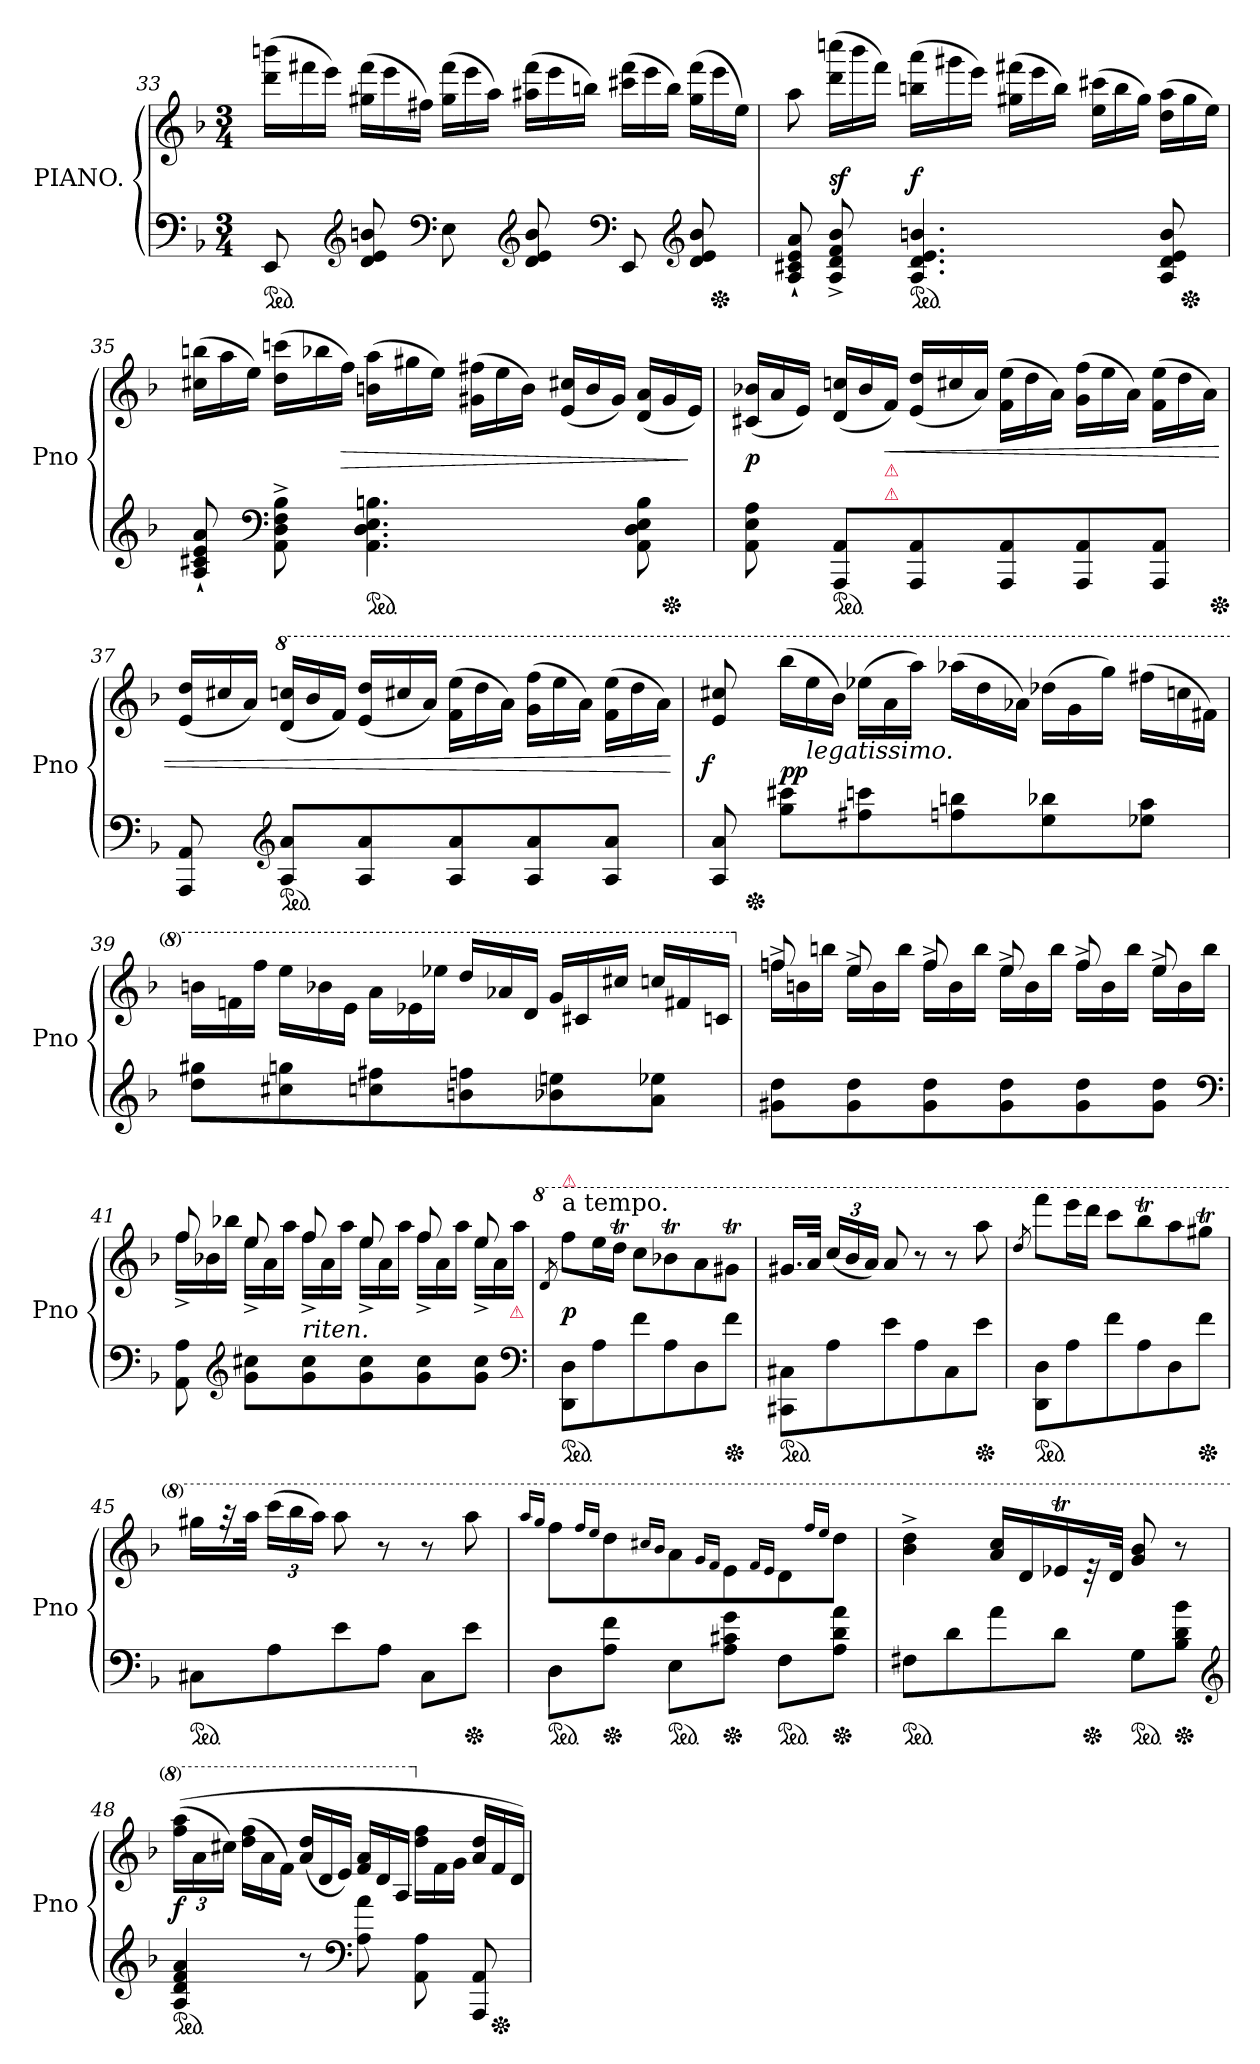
**kern	**kern	**dynam
*part1	*part1	*part1
*staff2	*staff1	*staff1/2
*I" PIANO.	*	*
*I'Pno	*	*
*clefF4	*clefG2	*
*k[b-]	*k[b-]	*
*M3/4	*M3/4	*
*	*Xtuplet	*
*ped	*	*
=33	=33	=33
8EE	(>24ddd\ 24bbbn\LL	.
.	24fff#X	.
.	24eeeJJ)	.
*clefG2	*	*
8d 8e 8bn	(>24gg#X\ 24fff#\LL	.
.	24eee	.
.	24ff#XJJ)	.
*clefF4	*	*
8E	(>24gg#\ 24fff#\LL	.
.	24eee	.
.	24aaJJ)	.
*clefG2	*	*
8d 8e 8b	(>24aa#X\ 24fff#\LL	.
.	24eee	.
.	24bbnJJ)	.
*clefF4	*	*
8EE	(>24ccc#X\ 24fff#\LL	.
.	24eee	.
.	24bbJJ)	.
*clefG2	*	*
8d 8e 8b	(>24gg#\ 24fff#\LL	.
*Xped	*	*
.	24eee	.
.	24eeJJ)	.
=34	=34	=34
8A` 8c#X` 8e` 8a`	8aa\	.
8A^> 8d^> 8f^> 8b-^>	(>24ddd 24ccccnLL	sf
.	24bbb-	.
.	24fffJJ)	.
*ped	*	*
4.A 4.d 4.e 4.bn	(>24bbn 24aaaLL	f
.	24ggg#X	.
.	24eeeJJ)	.
.	(>24gg#X 24fff#XLL	.
.	24eee	.
.	24bbJJ)	.
.	(<24ee 24ccc#XLL	.
.	24bb	.
.	24gg#JJ)	.
8A 8d 8e 8b	(<24dd 24aaLL	.
*Xped	*	*
.	24gg#	.
.	24eeJJ)	.
=35	=35	=35
8A` 8c#X` 8e` 8a`	(>24cc#X 24bbnLL	.
.	24aa	.
.	24eeJJ)	.
*clefF4	*	*
8AA^ 8D^ 8F^ 8B-^	(>24dd 24cccnLL	.
.	24bb-X	.
.	24ffJJ)	>
*ped	*	*
4.AA 4.D 4.E 4.Bn	(>24bn 24aaLL	.
.	24gg#X	.
.	24eeJJ)	.
.	(>24g#X 24ff#XLL	.
.	24ee	.
.	24bJJ)	.
.	(<24e 24cc#XLL	.
.	24b	.
.	24g#JJ)	.
8AA 8D 8E 8B	(<24d 24aLL	.
*Xped	*	*
.	24g#	.
.	24eJJ)	]
=36	=36	=36
8AA 8E 8A	(<24c#X 24b-XLL	p
.	24a	.
.	24eJJ)	.
*ped	*	*
8AAA 8AAL	(<24d 24ccnLL	.
.	24b-	.
!	!LO:TX:b:i:color=crimson:t=⚠	!
!	!LO:TX:b:color=crimson:t=⚠	!
!	!	!LO:HP:b
.	24fJJ)	<
8AAA 8AA	(<24e 24ddLL	.
.	24cc#X	.
.	24aJJ)	.
8AAA 8AA	(>24f 24eeLL	.
.	24dd	.
.	24aJJ)	.
8AAA 8AA	(>24g 24ffLL	.
.	24ee	.
.	24aJJ)	.
8AAA 8AAJ	(>24f 24eeLL	.
.	24dd	.
.	24aJJ)	.
*Xped	*	*
=37	=37	=37
8AAA 8AA	(<24e 24ddLL	.
.	24cc#X	.
.	24aJJ)	.
*clefG2	*	*
*	*8va	*
*ped	*	*
8A 8aL	(<24dd 24cccnLL	.
.	24bb-	.
.	24ffJJ)	.
8A 8a	(<24ee 24dddLL	.
.	24ccc#X	.
.	24aaJJ)	.
8A 8a	(>24ff 24eeeLL	.
.	24ddd	.
.	24aaJJ)	.
8A 8a	(>24gg 24fffLL	.
.	24eee	.
.	24aaJJ)	.
8A 8aJ	(>24ff 24eeeLL	.
.	24ddd	.
.	24aaJJ)	.
.	.	[
=38	=38	=38
!	!	!LO:DY:rj
*	*^	*
8A 8a	8ee 8ccc#X	16ryy	f
*Xped	*	*	*
.	.	2ryy	.
8gg 8ccc#XL	(>24bbb-\LL	.	pp
!	!LO:TX:b:i:t=legatissimo.	!	!
.	24eee	.	.
.	24bb-JJ)	.	.
8ff#X 8cccn	(>24eee-X\LL	.	.
.	24aa	.	.
.	24aaaJJ)	.	.
8ffn 8bbn	(>24aaa-X\LL	.	.
.	24ddd	.	.
.	24aa-XJJ)	.	.
8ee 8bb-X	(>24ddd-X\LL	.	.
.	24gg	.	.
.	.	8.ryy	.
.	24gggJJ)	.	.
8ee-X 8aaJ	(>24fff#X\LL	.	.
.	24cccn	.	.
.	24ff#XJJ)	.	.
*	*v	*v	*
=39	=39	=39
8dd 8gg#XL	24bbnLL	.
.	24ffn	.
.	24fffJJ	.
8cc#X 8ggn	24eee\LL	.
.	24bb-X	.
.	24eeJJ	.
8ccn 8ff#X	24aa\LL	.
.	24ee-X	.
.	24eee-XJJ	.
8bn 8ffn	24ddd/LL	.
.	24aa-X\	.
.	24ddJJ	.
8b-X 8een	24ggLL	.
.	24cc#X	.
.	24ccc#XJJ	.
8a 8ee-XJ	24cccnLL	.
.	24ff#X	.
.	24ccnJJ	.
=40	=40	=40
*	*X8va	*
*	*^	*
8g#X 8ddL	24ffn^<LL	8ffn/	.
.	24bn\	.	.
.	24bbnJJ	.	.
8g# 8dd	24ee^<LL	8ee/	.
.	24b\	.	.
.	24bbJJ	.	.
8g# 8dd	24ff^<LL	8ff/	.
.	24b\	.	.
.	24bbJJ	.	.
8g# 8dd	24ee^<LL	8ee/	.
.	24b\	.	.
.	24bbJJ	.	.
8g# 8dd	24ff^<LL	8ff/	.
.	24b\	.	.
.	24bbJJ	.	.
8g# 8ddJ	24ee^<LL	8ee/	.
.	24b\	.	.
.	24bbJJ	.	.
*clefF4	*	*	*
=41	=41	=41	=41
8AA 8A	8ff	24ff^LL	.
.	.	24b-X	.
.	.	24bb-XJJ	.
*clefG2	*	*	*
8g\ 8cc#X\L	8ee	24ee^LL	.
.	.	24a	.
.	.	24aaJJ	.
!LO:TX:a:i:t=riten.	!	!	!
8g 8cc#	8ff	24ff^LL	.
.	.	24a	.
.	.	24aaJJ	.
8g 8cc#	8ee	24ee^LL	.
.	.	24a	.
.	.	24aaJJ	.
8g 8cc#	8ff	24ff^LL	.
.	.	24a	.
.	.	24aaJJ	.
8g 8cc#J	8ee	24ee^LL	.
.	.	24a	.
!	!	!LO:TX:b:color=crimson:t=⚠	!
.	.	24aaJJ	.
*	*v	*v	*
*clefF4	*	*
=42	=42	=42
*	*8va	*
.	8qdd/	.
!	!LO:TX:a:t=a tempo.	!
!	!LO:TX:a:color=crimson:t=⚠	!
*ped	*	*
8DD 8DL	8fffL	p
8A	16eeeL	.
.	16dddTJJ	.
8f	8cccL	.
8A	8bb-XT\	.
8D	8aa	.
*Xped	*	*
8fJ	8gg#XtJ	.
=43	=43	=43
*ped	*	*
8CC#X 8C#XL	16.gg#XLL	.
.	32aaJJk	.
*	*tuplet	*
8A	(<24ccc/LL	.
.	24bb-	.
.	24aaJJ)	.
8e	8aa	.
8A	8r	.
8C#	8r	.
*Xped	*	*
8eJ	8aaa\	.
=44	=44	=44
.	8qddd/	.
*ped	*	*
8DD 8DL	8ffffL	.
8A	16eeeeL	.
.	16ddddJJ	.
8f	8ccccL	.
8A	8bbb-T	.
8D	8aaa	.
*Xped	*	*
8fJ	8ggg#XtJ	.
=45	=45	=45
*ped	*	*
8C#XL	16ggg#XLL	.
.	32rggg	.
.	32aaaJJk	.
8A	(>24ccccLL	.
.	24bbb-	.
.	24aaaJJ)	.
8e	8aaa	.
8AJ	8r	.
8C#L	8r	.
*Xped	*	*
8eJ	8aaa	.
=46	=46	=46
.	16qqaaa/LL	.
.	16qqggg/JJ	.
*^	*	*
*ped	*	*	*
8DL	4D	8fff\L	.
.	.	16qqfff/LL	.
.	.	16qqeee/JJ	.
*Xped	*	*	*
8A\ 8f\J	.	8ddd	.
.	.	16qqccc#X/LL	.
.	.	16qqbb-/JJ	.
*ped	*	*	*
8EL	4E	8aa	.
.	.	16qqgg/LL	.
.	.	16qqff/JJ	.
*Xped	*	*	*
8A\ 8c#X\ 8g\J	.	8ee	.
.	.	16qqff/LL	.
.	.	16qqee/JJ	.
*ped	*	*	*
8FL	4F	8dd	.
.	.	16qqfff/LL	.
.	.	16qqeee/JJ	.
*Xped	*	*	*
8A\ 8d\ 8a\J	.	8dddJ	.
*v	*v	*	*
=47	=47	=47
*ped	*	*
8F#XL	4bb-^ 4ddd^	.
8d	.	.
8a	16aa 16cccLL	.
.	16dd	.
8dJ	16ee-XT	.
*Xped	*	*
.	32rdd	.
.	32ddJJk	.
*ped	*	*
8GL	8gg 8bb-	.
*Xped	*	*
8B- 8d 8b-J	8r	.
*clefG2	*	*
=48	=48	=48
*ped	*	*
4A 4d 4f 4a	(>(>24fff 24aaaLL	f
.	24aa	.
.	24ccc#XJJ)	.
*	*Xtuplet	*
.	(>24ddd\ 24fff\LL	.
.	24aa	.
.	24ffJJ)	.
8r	(<24aa 24dddLL	.
.	24dd	.
.	24eeJJ)	.
*clefF4	*	*
8A 8a	24ff 24aaLL	.
.	24dd	.
.	24aJJ	.
*	*X8va	*
8AA 8A	24dd 24ffLL	.
.	24f	.
.	24gJJ	.
8AAA 8AA	24a 24ddLL	.
*Xped	*	*
.	24f	.
.	24dJJ)	.
=	=	=
*-	*-	*-
